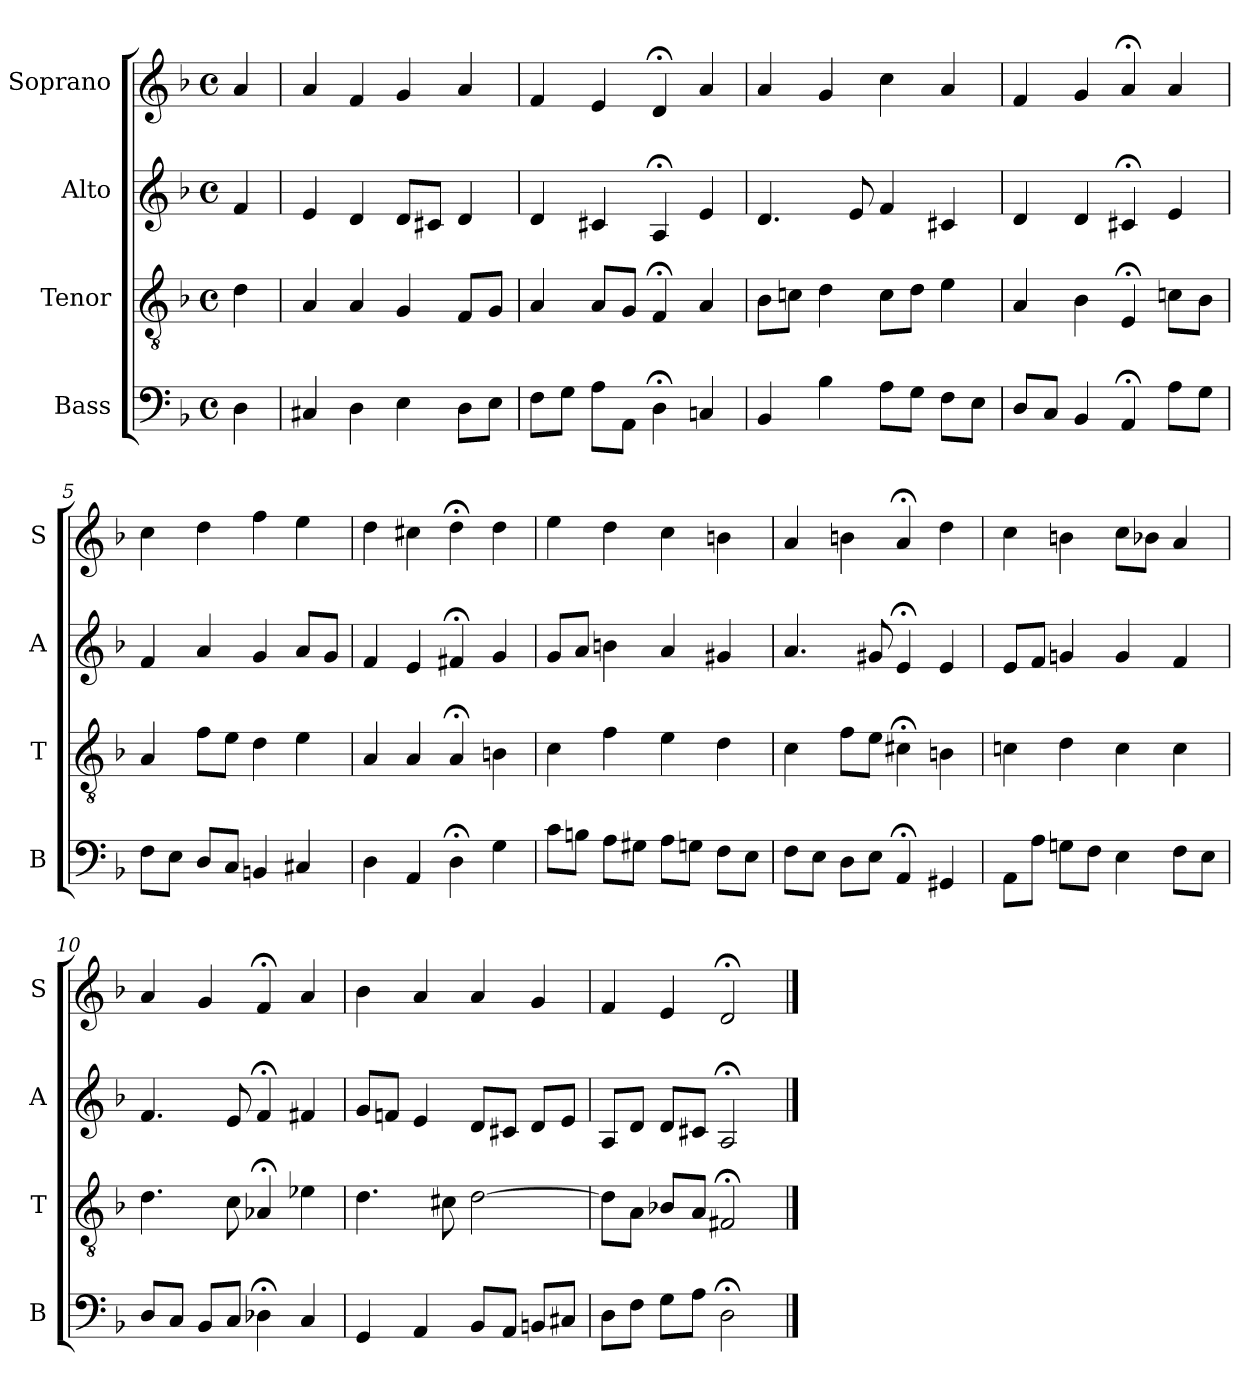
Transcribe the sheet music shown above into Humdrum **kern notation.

**kern	**kern	**kern	**kern
*part4	*part3	*part2	*part1
*staff4	*staff3	*staff2	*staff1
*I"Bass	*I"Tenor	*I"Alto	*I"Soprano
*I'B	*I'T	*I'A	*I'S
*clefF4	*clefGv2	*clefG2	*clefG2
*k[b-]	*k[b-]	*k[b-]	*k[b-]
*d:	*d:	*d:	*d:
*M4/4	*M4/4	*M4/4	*M4/4
*met(c)	*met(c)	*met(c)	*met(c)
*MM100	*MM100	*MM100	*MM100
=	=	=	=
4D	4d	4f	4a
=1	=1	=1	=1
4C#X	4A	4e	4a
4D	4A	4d	4f
4E	4G	8dL	4g
.	.	8c#XJ	.
8DL	8FL	4d	4a
8EJ	8GJ	.	.
=2	=2	=2	=2
8FL	4A	4d	4f
8GJ	.	.	.
8AL	8AL	4c#X	4e
8AAJ	8GJ	.	.
4D;<	4F;<	4A;<	4d;<
4Cn	4A	4e	4a
=3	=3	=3	=3
4BB-	8B-L	4.d	4a
.	8cnJ	.	.
4B-	4d	.	4g
.	.	8e	.
8AL	8cL	4f	4cc
8GJ	8dJ	.	.
8FL	4e	4c#X	4a
8EJ	.	.	.
=4	=4	=4	=4
8DL	4A	4d	4f
8CJ	.	.	.
4BB-	4B-	4d	4g
4AA;<	4E;<	4c#X;<	4a;<
8AL	8cnL	4e	4a
8GJ	8B-J	.	.
=5	=5	=5	=5
8FL	4A	4f	4cc
8EJ	.	.	.
8DL	8fL	4a	4dd
8CJ	8eJ	.	.
4BBn	4d	4g	4ff
4C#X	4e	8aL	4ee
.	.	8gJ	.
=6	=6	=6	=6
4D	4A	4f	4dd
4AA	4A	4e	4cc#X
4D;<	4A;<	4f#X;<	4dd;<
4Gi	4Bni	4g	4dd
=7	=7	=7	=7
8ciL	4ci	8gL	4ee
8BnJ	.	8aJ	.
8AL	4f	4bn	4dd
8G#XJ	.	.	.
8AL	4e	4a	4cc
8GnJ	.	.	.
8FL	4d	4g#X	4bn
8EJ	.	.	.
=8	=8	=8	=8
8FL	4c	4.a	4a
8EJ	.	.	.
8DL	8fL	.	4bn
8EJ	8eJ	8g#X	.
4AA;<	4c#X;<	4e;<	4a;<
4GG#X	4Bn	4e	4dd
=9	=9	=9	=9
8AAL	4cn	8eL	4cc
8AJ	.	8fJ	.
8GnL	4d	4gn	4bn
8FJ	.	.	.
4E	4c	4g	8ccL
.	.	.	8b-XJ
8FL	4c	4f	4a
8EJ	.	.	.
=10	=10	=10	=10
8DL	4.d	4.f	4a
8CJ	.	.	.
8BB-L	.	.	4g
8CJ	8c	8e	.
4D-X;<	4A-X;<	4f;<	4f;<
4C	4e-X	4f#X	4a
=11	=11	=11	=11
4GG	4.d	8gL	4b-
.	.	8fnJ	.
4AA	.	4e	4a
.	8c#X	.	.
8BB-L	[2d	8dL	4a
8AAJ	.	8c#XJ	.
8BBnL	.	8dL	4g
8C#XJ	.	8eJ	.
=12	=12	=12	=12
8DL	8dL]	8AL	4f
8FJ	8AJ	8dJ	.
8GL	8B-XL	8dL	4e
8AJ	8AJ	8c#XJ	.
2D;<	2F#X;<	2A;<	2d;<
==	==	==	==
*-	*-	*-	*-
